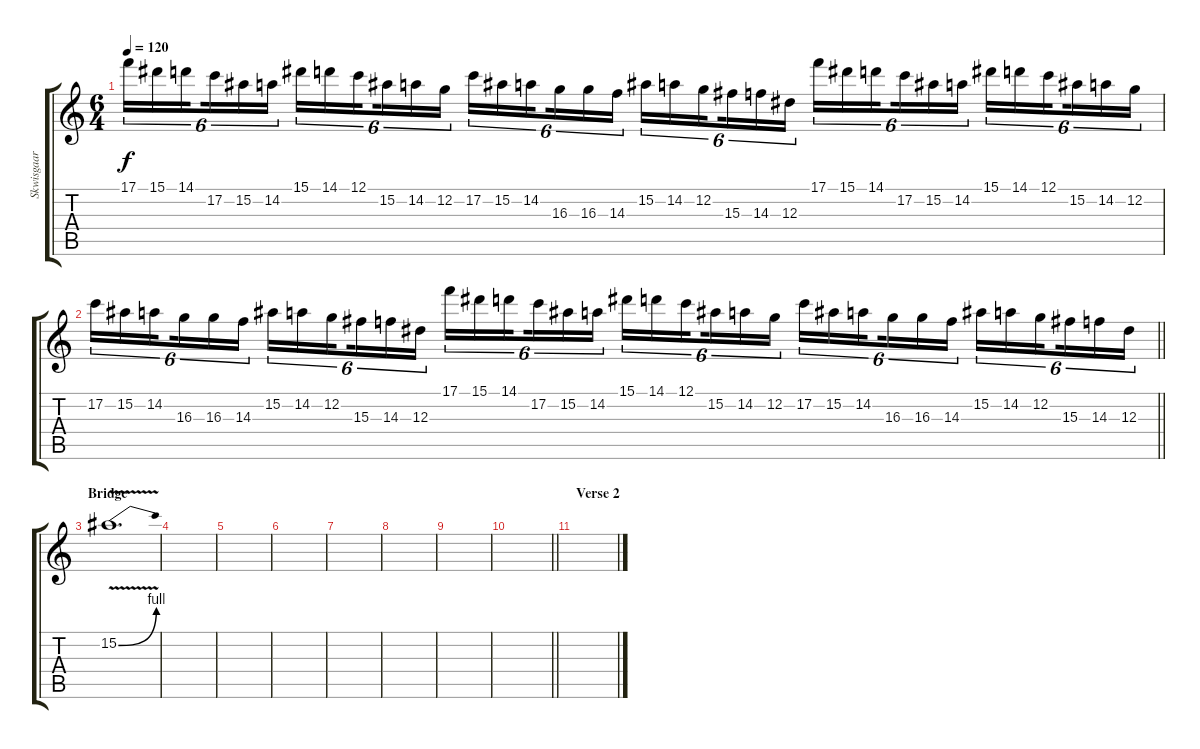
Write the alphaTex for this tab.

\track ("Skwisgaar Skwigelf (Solo Guitar)" "Skwisgaar ") {instrument distortionguitar}
\staff {score tabs}
\tuning (C4 G3 Eb3 Bb2 F2 C2) {hide}
\ts (6 4)
\tempo 120
\clef g2
\ks c
17.1.16{tu (6 4) dy f} 15.1.16{tu (6 4)} 14.1.16{tu (6 4) beam splitsecondary} 17.2.16{tu (6 4)} 15.2.16{tu (6 4)} 14.2.16{tu (6 4) beam splitsecondary} 15.1.16{tu (6 4)} 14.1.16{tu (6 4)} 12.1.16{tu (6 4) beam splitsecondary} 15.2.16{tu (6 4)} 14.2.16{tu (6 4)} 12.2.16{tu (6 4) beam splitsecondary} 17.2.16{tu (6 4)} 15.2.16{tu (6 4)} 14.2.16{tu (6 4) beam splitsecondary} 16.3.16{tu (6 4)} 16.3.16{tu (6 4)} 14.3.16{tu (6 4)} 15.2.16{tu (6 4)} 14.2.16{tu (6 4)} 12.2.16{tu (6 4) beam splitsecondary} 15.3.16{tu (6 4)} 14.3.16{tu (6 4)} 12.3.16{tu (6 4) beam splitsecondary} 17.1.16{tu (6 4)} 15.1.16{tu (6 4)} 14.1.16{tu (6 4) beam splitsecondary} 17.2.16{tu (6 4)} 15.2.16{tu (6 4)} 14.2.16{tu (6 4) beam splitsecondary} 15.1.16{tu (6 4)} 14.1.16{tu (6 4)} 12.1.16{tu (6 4) beam splitsecondary} 15.2.16{tu (6 4)} 14.2.16{tu (6 4)} 12.2.16{tu (6 4)} |
\barLineRight lightlight
17.2.16{tu (6 4)} 15.2.16{tu (6 4)} 14.2.16{tu (6 4) beam splitsecondary} 16.3.16{tu (6 4)} 16.3.16{tu (6 4)} 14.3.16{tu (6 4) beam splitsecondary} 15.2.16{tu (6 4)} 14.2.16{tu (6 4)} 12.2.16{tu (6 4) beam splitsecondary} 15.3.16{tu (6 4)} 14.3.16{tu (6 4)} 12.3.16{tu (6 4) beam splitsecondary} 17.1.16{tu (6 4)} 15.1.16{tu (6 4)} 14.1.16{tu (6 4) beam splitsecondary} 17.2.16{tu (6 4)} 15.2.16{tu (6 4)} 14.2.16{tu (6 4)} 15.1.16{tu (6 4)} 14.1.16{tu (6 4)} 12.1.16{tu (6 4) beam splitsecondary} 15.2.16{tu (6 4)} 14.2.16{tu (6 4)} 12.2.16{tu (6 4) beam splitsecondary} 17.2.16{tu (6 4)} 15.2.16{tu (6 4)} 14.2.16{tu (6 4) beam splitsecondary} 16.3.16{tu (6 4)} 16.3.16{tu (6 4)} 14.3.16{tu (6 4) beam splitsecondary} 15.2.16{tu (6 4)} 14.2.16{tu (6 4)} 12.2.16{tu (6 4) beam splitsecondary} 15.3.16{tu (6 4)} 14.3.16{tu (6 4)} 12.3.16{tu (6 4)} |
\section ("" "Bridge")
15.2{be (bend 0 0 60 4) v}.1{d volume 2} |
|
|
|
|
|
|
\barLineRight lightlight
|
\section ("" "Verse 2")
